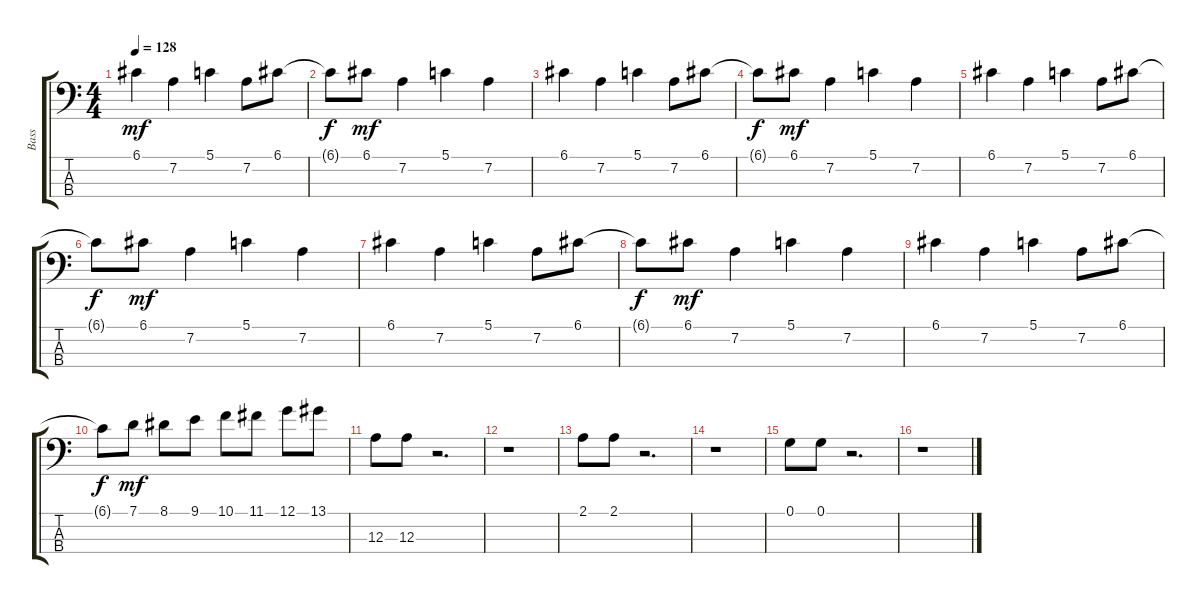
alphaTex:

\track ("Bass" "Bass") {instrument electricguitarjazz}
\staff {score tabs}
\tuning (G2 D2 A1 E1) {hide}
\ts (4 4)
\tempo 128
\clef f4
\ks c
6.1.4{dy mf} 7.2.4 5.1.4 7.2.8 6.1.8 |
6.1{t}.8{dy f} 6.1.8{dy mf} 7.2.4 5.1.4 7.2.4 |
6.1.4 7.2.4 5.1.4 7.2.8 6.1.8 |
6.1{t}.8{dy f} 6.1.8{dy mf} 7.2.4 5.1.4 7.2.4 |
6.1.4 7.2.4 5.1.4 7.2.8 6.1.8 |
6.1{t}.8{dy f} 6.1.8{dy mf} 7.2.4 5.1.4 7.2.4 |
6.1.4 7.2.4 5.1.4 7.2.8 6.1.8 |
6.1{t}.8{dy f} 6.1.8{dy mf} 7.2.4 5.1.4 7.2.4 |
6.1.4 7.2.4 5.1.4 7.2.8 6.1.8 |
6.1{t}.8{dy f} 7.1.8{dy mf} 8.1.8 9.1.8 10.1.8 11.1.8 12.1.8 13.1.8 |
12.3.8 12.3.8 r.2{d} |
r.1 |
2.1.8 2.1.8 r.2{d} |
r.1 |
0.1.8 0.1.8 r.2{d} |
r.1
